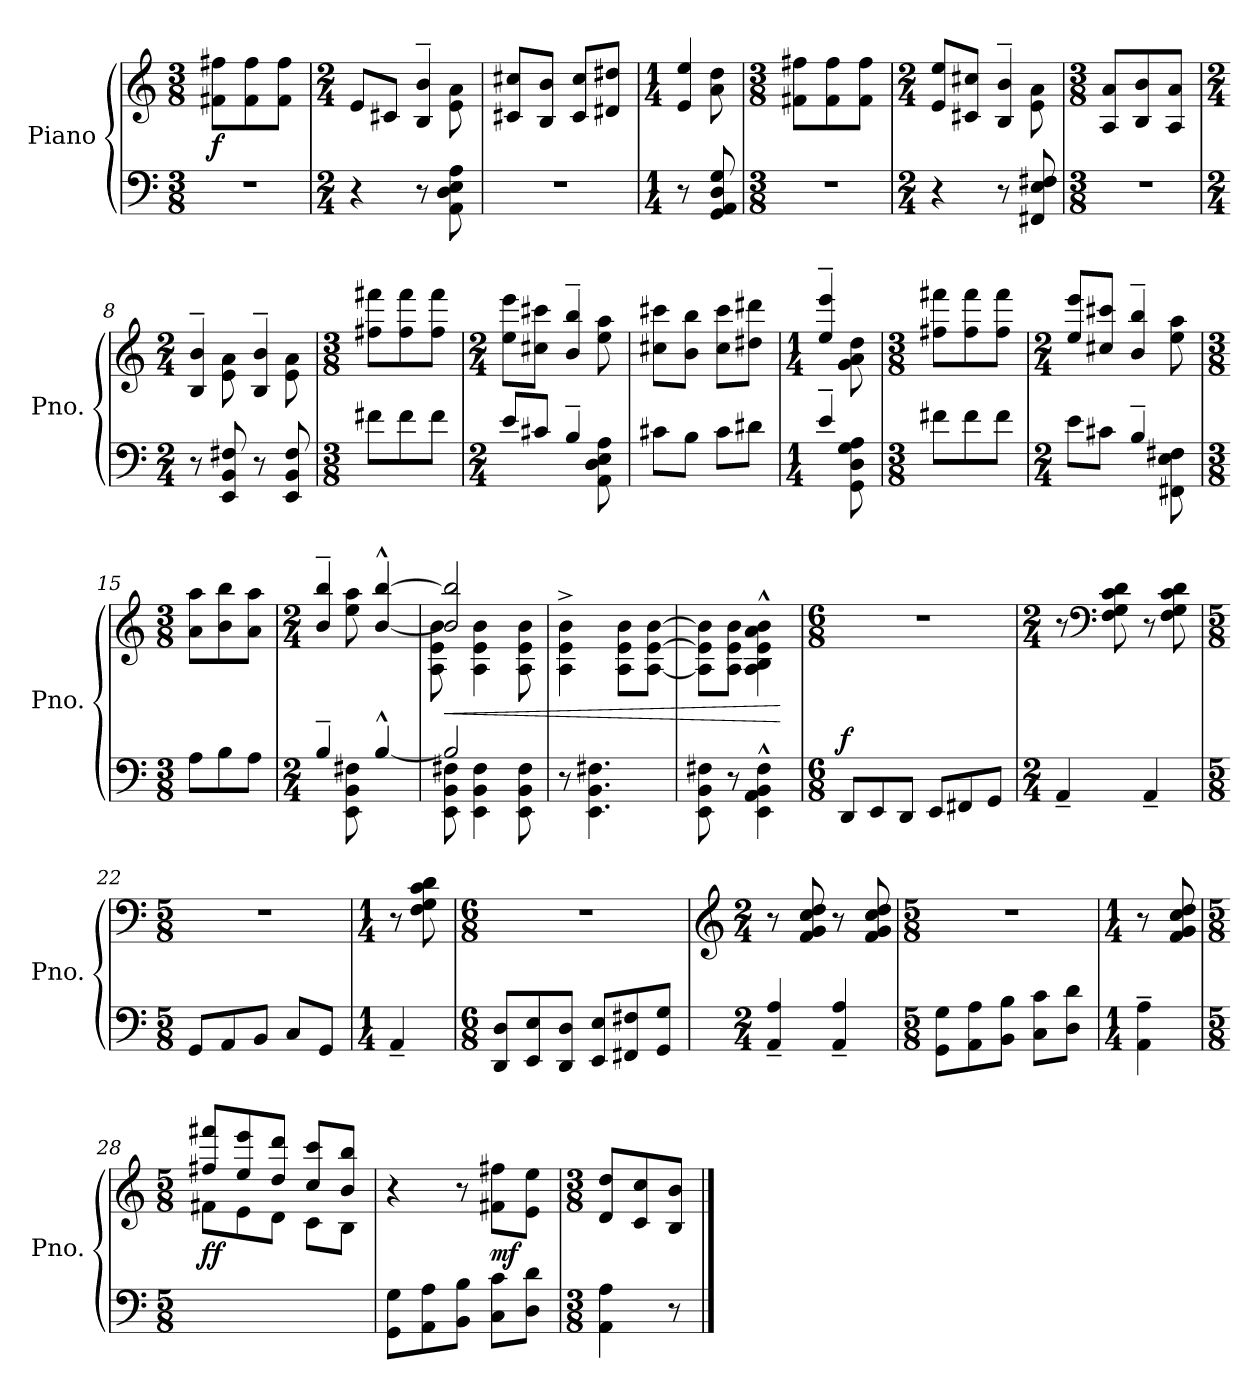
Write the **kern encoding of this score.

**kern	**kern	**dynam
*part1	*part1	*part1
*staff2	*staff1	*staff1/2
*I"Piano	*	*
*I'Pno.	*	*
*clefF4	*clefG2	*
*k[]	*k[]	*
*M3/8	*M3/8	*
*MM170	*MM170	*
=1	=1	=1
!	!	!LO:DY:b
4.r	8f#X\ 8ff#X\L	f
.	8f#\ 8ff#\	.
.	8f#\ 8ff#\J	.
=2	=2	=2
*M2/4	*M2/4	*
*	*^	*
4r	8e/L	4.ryy	.
.	8c#X/J	.	.
8r	4B/~ 4b/~	.	.
8AA\ 8D\ 8E\ 8A\	.	8e\ 8a\	.
*	*v	*v	*
=3	=3	=3
2r	8c#X/ 8cc#X/L	.
.	8B/ 8b/J	.
.	8c#/ 8cc#/L	.
.	8d#X/ 8dd#X/J	.
=4	=4	=4
*M1/4	*M1/4	*
*	*^	*
8r	4e/ 4ee/	8ryy	.
8GG/ 8AA/ 8D/ 8G/	.	8a\ 8dd\	.
*	*v	*v	*
=5	=5	=5
*M3/8	*M3/8	*
4.r	8f#X\ 8ff#X\L	.
.	8f#\ 8ff#\	.
.	8f#\ 8ff#\J	.
=6	=6	=6
*M2/4	*M2/4	*
*	*^	*
4r	8e/ 8ee/L	4.ryy	.
.	8c#X/ 8cc#X/J	.	.
8r	4B/~ 4b/~	.	.
8FF#X/ 8E/ 8F#X/	.	8e\ 8a\	.
*	*v	*v	*
!!LO:LB:g=z
=7	=7	=7
*M3/8	*M3/8	*
4.r	8A/ 8a/L	.
.	8B/ 8b/	.
.	8A/ 8a/J	.
=8	=8	=8
*M2/4	*M2/4	*
*	*^	*
8r	4B/~ 4b/~	8ryy	.
8EE/ 8BB/ 8F#X/	.	8e\ 8a\	.
8r	4B/~ 4b/~	8ryy	.
8EE/ 8BB/ 8F#/	.	8e\ 8a\	.
*	*v	*v	*
=9	=9	=9
*M3/8	*M3/8	*
8f#X\L	8ff#X\ 8fff#X\L	.
8f#\	8ff#\ 8fff#\	.
8f#\J	8ff#\ 8fff#\J	.
=10	=10	=10
*M2/4	*M2/4	*
*^	*^	*
8e/L	4.ryy	8ee\ 8eee\L	4.ryy	.
8c#X/J	.	8cc#X\ 8ccc#X\J	.	.
4B~/	.	4b/~ 4bb/~	.	.
.	8AA\ 8D\ 8E\ 8A\	.	8ee\ 8aa\	.
*v	*v	*	*	*
*	*v	*v	*
=11	=11	=11
8c#X\L	8cc#X\ 8ccc#X\L	.
8B\J	8b\ 8bb\J	.
8c#\L	8cc#\ 8ccc#\L	.
8d#X\J	8dd#X\ 8ddd#X\J	.
=12	=12	=12
*M1/4	*M1/4	*
*^	*^	*
4e~/	8ryy	4ee/~ 4eee/~	8ryy	.
.	8GG\ 8D\ 8G\ 8A\	.	8g\ 8a\ 8dd\	.
*v	*v	*	*	*
*	*v	*v	*
!!LO:LB:g=z
=13	=13	=13
*M3/8	*M3/8	*
8f#X\L	8ff#X\ 8fff#X\L	.
8f#\	8ff#\ 8fff#\	.
8f#\J	8ff#\ 8fff#\J	.
=14	=14	=14
*M2/4	*M2/4	*
*^	*^	*
8e\L	4.ryy	8ee/ 8eee/L	4.ryy	.
8c#X\J	.	8cc#X/ 8ccc#X/J	.	.
4B~/	.	4b/~ 4bb/~	.	.
.	8FF#X\ 8E\ 8F#X\	.	8ee\ 8aa\	.
*v	*v	*	*	*
*	*v	*v	*
=15	=15	=15
*M3/8	*M3/8	*
8A\L	8a\ 8aa\L	.
8B\	8b\ 8bb\	.
8A\J	8a\ 8aa\J	.
=16	=16	=16
*M2/4	*M2/4	*
*^	*^	*
4B~/	8ryy	4b/~ 4bb/~	8ryy	.
.	8EE\ 8BB\ 8F#X\	.	8ee\ 8aa\	.
[4B^^/	4ryy	[4b/^^ [4bb/^^	4ryy	.
=17	=17	=17	=17	=17
!	!	!	!	!LO:HP:b
2B/]	8EE\ 8BB\ 8F#X\	2b/] 2bb/]	8A\ 8e\ 8b\	<
.	4EE\ 4BB\ 4F#\	.	4A\ 4e\ 4b\	.
.	8EE\ 8BB\ 8F#\	.	8A\ 8e\ 8b\	.
*v	*v	*	*	*
*	*v	*v	*
=18	=18	=18
8r	4A\^ 4e\^ 4b\^	.
4.EE\ 4.BB\ 4.F#X\	.	.
.	8A\ 8e\ 8b\L	.
.	[8A\ [8e\ [8b\J	.
=19	=19	=19
8EE\ 8BB\ 8F#X\	8A\] 8e\] 8b\]L	.
8r	8A\ 8e\ 8b\J	.
4EE\^^ 4AA\^^ 4BB\^^ 4F#\^^	4A\^^ 4B\^^ 4e\^^ 4a\^^ 4b\^^	.
.	.	[
!!LO:LB:g=z
=20	=20	=20
*M6/8	*M6/8	*
!	!	!LO:DY:a=2
8DD/L	2.r	f
8EE/	.	.
8DD/J	.	.
8EE/L	.	.
8FF#X/	.	.
8GG/J	.	.
=21	=21	=21
*M2/4	*M2/4	*
4AA~/	8r	.
*	*clefF4	*
.	8F\ 8G\ 8c\ 8d\	.
4AA~/	8r	.
.	8F\ 8G\ 8c\ 8d\	.
=22	=22	=22
*M5/8	*M5/8	*
8GG/L	8%5r	.
8AA/	.	.
8BB/J	.	.
8C/L	.	.
8GG/J	.	.
=23	=23	=23
*M1/4	*M1/4	*
4AA~/	8r	.
.	8F\ 8G\ 8c\ 8d\	.
=24	=24	=24
*M6/8	*M6/8	*
8DD/ 8D/L	2.r	.
8EE/ 8E/	.	.
8DD/ 8D/J	.	.
8EE/ 8E/L	.	.
8FF#X/ 8F#X/	.	.
8GG/ 8G/J	.	.
!!LO:LB:g=z
=25	=25	=25
*	*clefG2	*
*M2/4	*M2/4	*
4AA/~ 4A/~	8r	.
.	8f/ 8g/ 8cc/ 8dd/	.
4AA/~ 4A/~	8r	.
.	8f/ 8g/ 8cc/ 8dd/	.
=26	=26	=26
*M5/8	*M5/8	*
8GG\ 8G\L	8%5r	.
8AA\ 8A\	.	.
8BB\ 8B\J	.	.
8C\ 8c\L	.	.
8D\ 8d\J	.	.
=27	=27	=27
*M1/4	*M1/4	*
4AA\~ 4A\~	8r	.
.	8f/ 8g/ 8cc/ 8dd/	.
=28	=28	=28
*M5/8	*M5/8	*
*	*^	*
!	!	!	!LO:DY:b
2ryy	8ff#X/ 8fff#X/L	8f#X\L	ff
.	8ee/ 8eee/	8e\	.
.	8dd/ 8ddd/J	8d\J	.
.	8cc/ 8ccc/L	8c\L	.
8ryy	8b/ 8bb/J	8B\J	.
*	*v	*v	*
=29	=29	=29
8GG\ 8G\L	4r	.
8AA\ 8A\	.	.
8BB\ 8B\J	8r	.
!	!	!LO:DY:b
8C\ 8c\L	8f#X\ 8ff#X\L	mf
8D\ 8d\J	8e\ 8ee\J	.
=30	=30	=30
*M3/8	*M3/8	*
4AA\ 4A\	8d/ 8dd/L	.
.	8c/ 8cc/	.
8r	8B/ 8b/J	.
==	==	==
*-	*-	*-
